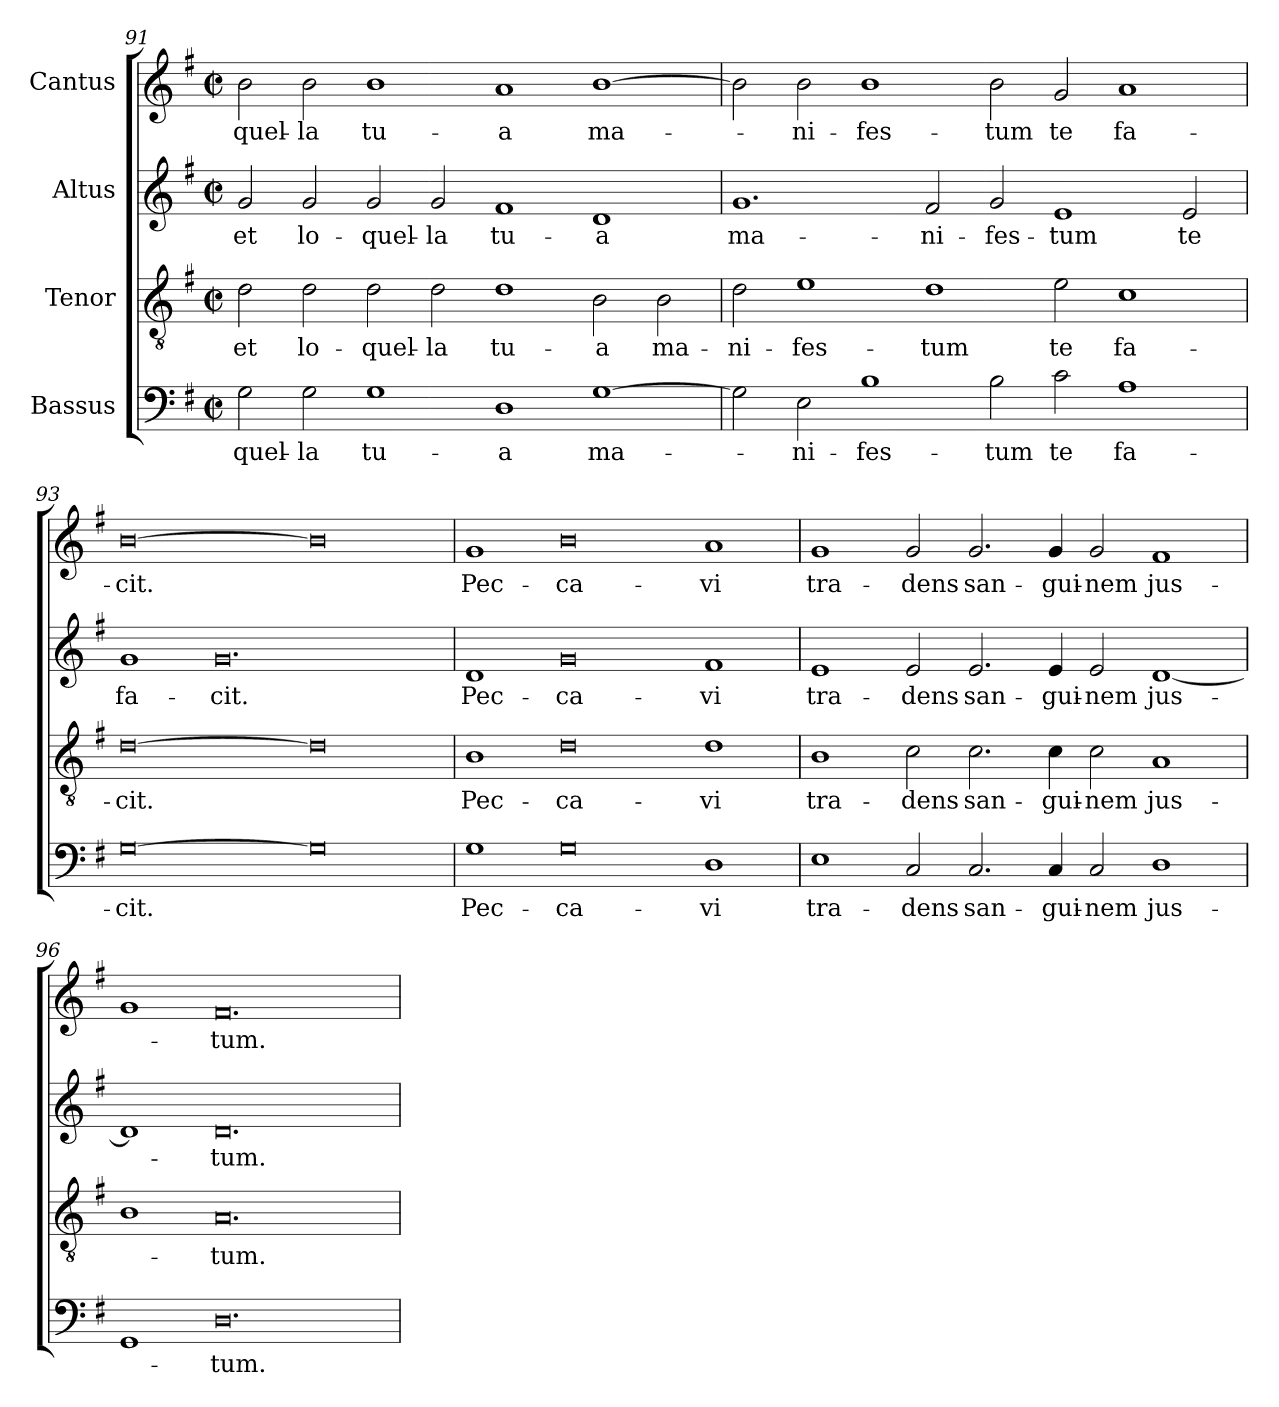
**kern	**text	**kern	**text	**kern	**text	**kern	**text
*part4	*part4	*part3	*part3	*part2	*part2	*part1	*part1
*staff4	*staff4	*staff3	*staff3	*staff2	*staff2	*staff1	*staff1
*I"Bassus	*	*I"Tenor	*	*I"Altus	*	*I"Cantus	*
!!LO:PB:g=z
*clefF4	*	*clefGv2	*	*clefG2	*	*clefG2	*
*k[f#]	*	*k[f#]	*	*k[f#]	*	*k[f#]	*
*G:	*	*G:	*	*G:	*	*G:	*
*M2/2	*	*M2/2	*	*M2/2	*	*M2/2	*
*met(c|)	*	*met(c|)	*	*met(c|)	*	*met(c|)	*
=91	=91	=91	=91	=91	=91	=91	=91
!	!LO:LY:b	!	!LO:LY:b	!	!LO:LY:b	!	!LO:LY:b
2G\	-quel-	2d\	et	2g/	et	2b\	-quel-
!	!LO:LY:b	!	!LO:LY:b	!	!LO:LY:b	!	!LO:LY:b
2G\	-la	2d\	lo-	2g/	lo-	2b\	-la
!	!LO:LY:b	!	!LO:LY:b	!	!LO:LY:b	!	!LO:LY:b
1G	tu-	2d\	-quel-	2g/	-quel-	1b	tu-
!	!	!	!LO:LY:b	!	!LO:LY:b	!	!
.	.	2d\	-la	2g/	-la	.	.
!	!LO:LY:b	!	!LO:LY:b	!	!LO:LY:b	!	!LO:LY:b
1D	-a	1d	tu-	1f#	tu-	1a	-a
!	!LO:LY:b	!	!LO:LY:b	!	!LO:LY:b	!	!LO:LY:b
[1G	ma-	2B\	-a	1d	-a	[1b	ma-
!	!	!	!LO:LY:b	!	!	!	!
.	.	2B\	ma-	.	.	.	.
=92	=92	=92	=92	=92	=92	=92	=92
!	!	!	!LO:LY:b	!	!LO:LY:b	!	!
2G\]	.	2d\	-ni-	1.g	ma-	2b\]	.
!	!LO:LY:b	!	!LO:LY:b	!	!	!	!LO:LY:b
2E\	-ni-	1e	-fes-	.	.	2b\	-ni-
!	!LO:LY:b	!	!	!	!	!	!LO:LY:b
1B	-fes-	.	.	.	.	1b	-fes-
!	!	!	!LO:LY:b	!	!LO:LY:b	!	!
.	.	1d	-tum	2f#/	-ni-	.	.
!	!LO:LY:b	!	!	!	!LO:LY:b	!	!LO:LY:b
2B\	-tum	.	.	2g/	-fes-	2b\	-tum
!	!LO:LY:b	!	!LO:LY:b	!	!LO:LY:b	!	!LO:LY:b
2c\	te	2e\	te	1e	-tum	2g/	te
!	!LO:LY:b	!	!LO:LY:b	!	!	!	!LO:LY:b
1A	fa-	1c	fa-	.	.	1a	fa-
!	!	!	!	!	!LO:LY:b	!	!
.	.	.	.	2e/	te	.	.
=93	=93	=93	=93	=93	=93	=93	=93
!	!LO:LY:b	!	!LO:LY:b	!	!LO:LY:b	!	!LO:LY:b
[0G	-cit.	[0d	-cit.	1g	fa-	[0b	-cit.
!	!	!	!	!	!LO:LY:b	!	!
.	.	.	.	0.g	-cit.	.	.
0G]	.	0d]	.	.	.	0b]	.
!!LO:LB:g=z
=94	=94	=94	=94	=94	=94	=94	=94
!	!LO:LY:b	!	!LO:LY:b	!	!LO:LY:b	!	!LO:LY:b
1G	Pec-	1B	Pec-	1d	Pec-	1g	Pec-
!	!LO:LY:b	!	!LO:LY:b	!	!LO:LY:b	!	!LO:LY:b
0G	-ca-	0d	-ca-	0g	-ca-	0b	-ca-
!	!LO:LY:b	!	!LO:LY:b	!	!LO:LY:b	!	!LO:LY:b
1D	-vi	1d	-vi	1f#	-vi	1a	-vi
=95	=95	=95	=95	=95	=95	=95	=95
!	!LO:LY:b	!	!LO:LY:b	!	!LO:LY:b	!	!LO:LY:b
1E	tra-	1B	tra-	1e	tra-	1g	tra-
!	!LO:LY:b	!	!LO:LY:b	!	!LO:LY:b	!	!LO:LY:b
2C/	-dens	2c\	-dens	2e/	-dens	2g/	-dens
!	!LO:LY:b	!	!LO:LY:b	!	!LO:LY:b	!	!LO:LY:b
2.C/	san-	2.c\	san-	2.e/	san-	2.g/	san-
!	!LO:LY:b	!	!LO:LY:b	!	!LO:LY:b	!	!LO:LY:b
4C/	-gui-	4c\	-gui-	4e/	-gui-	4g/	-gui-
!	!LO:LY:b	!	!LO:LY:b	!	!LO:LY:b	!	!LO:LY:b
2C/	-nem	2c\	-nem	2e/	-nem	2g/	-nem
!	!LO:LY:b	!	!LO:LY:b	!	!LO:LY:b	!	!LO:LY:b
1D	jus-	1A	jus-	[1d	jus-	1f#	jus-
=96	=96	=96	=96	=96	=96	=96	=96
1GG	.	1B	.	1d]	.	1g	.
!	!LO:LY:b	!	!LO:LY:b	!	!LO:LY:b	!	!LO:LY:b
0.D	-tum.	0.A	-tum.	0.d	-tum.	0.f#	-tum.
=	=	=	=	=	=	=	=
*-	*-	*-	*-	*-	*-	*-	*-
